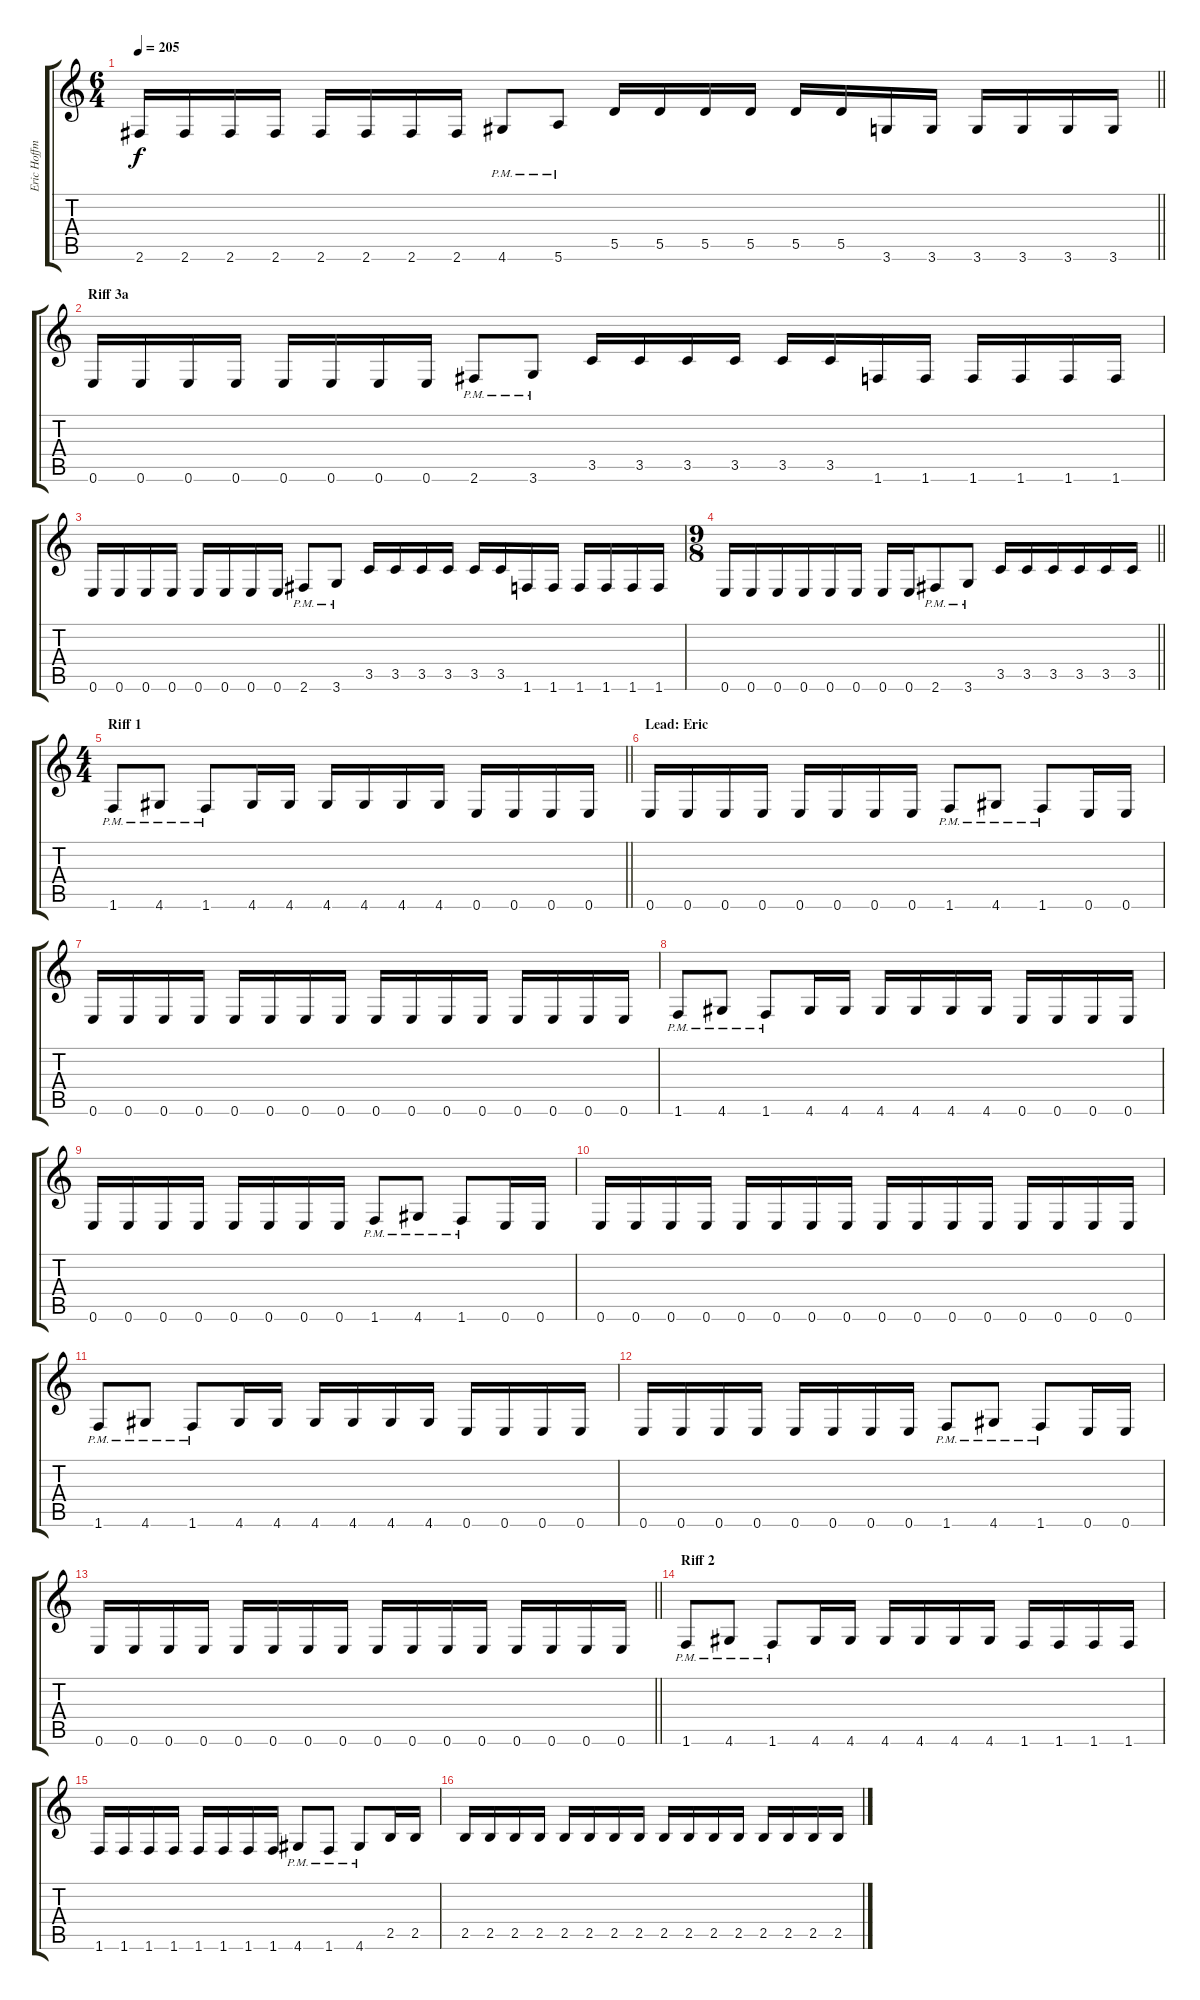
\track ("Eric Hoffman" "Eric Hoffm") {instrument overdrivenguitar}
\staff {score tabs}
\tuning (E4 B3 G3 D3 A2 E2) {hide}
\ts (6 4)
\tempo 205
\clef g2
\barLineRight lightlight
\ks c
2.6.16{dy f} 2.6.16 2.6.16 2.6.16 2.6.16 2.6.16 2.6.16 2.6.16 4.6{pm}.8 5.6{pm}.8 5.5.16 5.5.16 5.5.16 5.5.16 5.5.16 5.5.16 3.6.16 3.6.16 3.6.16 3.6.16 3.6.16 3.6.16 |
\section ("" "Riff 3a")
0.6.16 0.6.16 0.6.16 0.6.16 0.6.16 0.6.16 0.6.16 0.6.16 2.6{pm}.8 3.6{pm}.8 3.5.16 3.5.16 3.5.16 3.5.16 3.5.16 3.5.16 1.6.16 1.6.16 1.6.16 1.6.16 1.6.16 1.6.16 |
0.6.16 0.6.16 0.6.16 0.6.16 0.6.16 0.6.16 0.6.16 0.6.16 2.6{pm}.8 3.6{pm}.8 3.5.16 3.5.16 3.5.16 3.5.16 3.5.16 3.5.16 1.6.16 1.6.16 1.6.16 1.6.16 1.6.16 1.6.16 |
\ts (9 8)
\barLineRight lightlight
0.6.16 0.6.16 0.6.16 0.6.16 0.6.16 0.6.16 0.6.16 0.6.16 2.6{pm}.8 3.6{pm}.8 3.5.16 3.5.16 3.5.16 3.5.16 3.5.16 3.5.16 |
\ts (4 4)
\section ("" "Riff 1")
\barLineRight lightlight
1.6{pm}.8 4.6{pm}.8 1.6{pm}.8 4.6.16 4.6.16 4.6.16 4.6.16 4.6.16 4.6.16 0.6.16 0.6.16 0.6.16 0.6.16 |
\section ("" "Lead: Eric")
0.6.16 0.6.16 0.6.16 0.6.16 0.6.16 0.6.16 0.6.16 0.6.16 1.6{pm}.8 4.6{pm}.8 1.6{pm}.8 0.6.16 0.6.16 |
0.6.16 0.6.16 0.6.16 0.6.16 0.6.16 0.6.16 0.6.16 0.6.16 0.6.16 0.6.16 0.6.16 0.6.16 0.6.16 0.6.16 0.6.16 0.6.16 |
1.6{pm}.8 4.6{pm}.8 1.6{pm}.8 4.6.16 4.6.16 4.6.16 4.6.16 4.6.16 4.6.16 0.6.16 0.6.16 0.6.16 0.6.16 |
0.6.16 0.6.16 0.6.16 0.6.16 0.6.16 0.6.16 0.6.16 0.6.16 1.6{pm}.8 4.6{pm}.8 1.6{pm}.8 0.6.16 0.6.16 |
0.6.16 0.6.16 0.6.16 0.6.16 0.6.16 0.6.16 0.6.16 0.6.16 0.6.16 0.6.16 0.6.16 0.6.16 0.6.16 0.6.16 0.6.16 0.6.16 |
1.6{pm}.8 4.6{pm}.8 1.6{pm}.8 4.6.16 4.6.16 4.6.16 4.6.16 4.6.16 4.6.16 0.6.16 0.6.16 0.6.16 0.6.16 |
0.6.16 0.6.16 0.6.16 0.6.16 0.6.16 0.6.16 0.6.16 0.6.16 1.6{pm}.8 4.6{pm}.8 1.6{pm}.8 0.6.16 0.6.16 |
\barLineRight lightlight
0.6.16 0.6.16 0.6.16 0.6.16 0.6.16 0.6.16 0.6.16 0.6.16 0.6.16 0.6.16 0.6.16 0.6.16 0.6.16 0.6.16 0.6.16 0.6.16 |
\section ("" "Riff 2")
1.6{pm}.8 4.6{pm}.8 1.6{pm}.8 4.6.16 4.6.16 4.6.16 4.6.16 4.6.16 4.6.16 1.6.16 1.6.16 1.6.16 1.6.16 |
1.6.16 1.6.16 1.6.16 1.6.16 1.6.16 1.6.16 1.6.16 1.6.16 4.6{pm}.8 1.6{pm}.8 4.6{pm}.8 2.5.16 2.5.16 |
2.5.16 2.5.16 2.5.16 2.5.16 2.5.16 2.5.16 2.5.16 2.5.16 2.5.16 2.5.16 2.5.16 2.5.16 2.5.16 2.5.16 2.5.16 2.5.16
